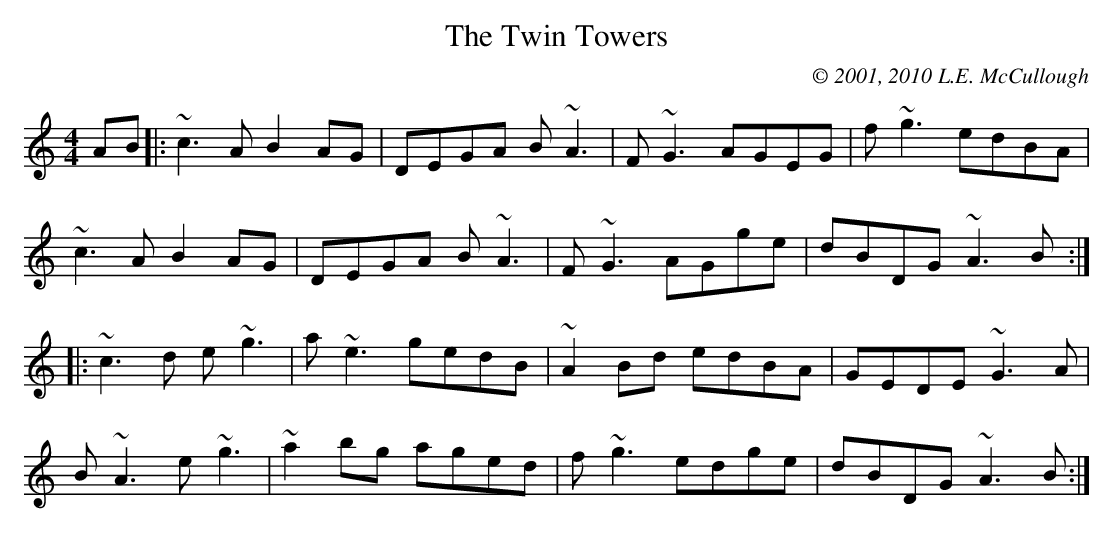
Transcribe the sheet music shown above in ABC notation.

X:1
T:The Twin Towers
C:© 2001, 2010 L.E. McCullough
M:4/4
L:1/8
K:Aminor
AB|:~c3A B2AG|DEGA B~A3|F~G3 AGEG|f~g3 edBA|
~c3A B2AG|DEGA B~A3|F~G3 AGge |dBDG ~A3B:|
|:~c3d e~g3|a~e3 gedB|~A2Bd edBA|GEDE ~G3A|
B~A3 e~g3|~a2bg aged|f~g3 edge|dBDG ~A3B:|
